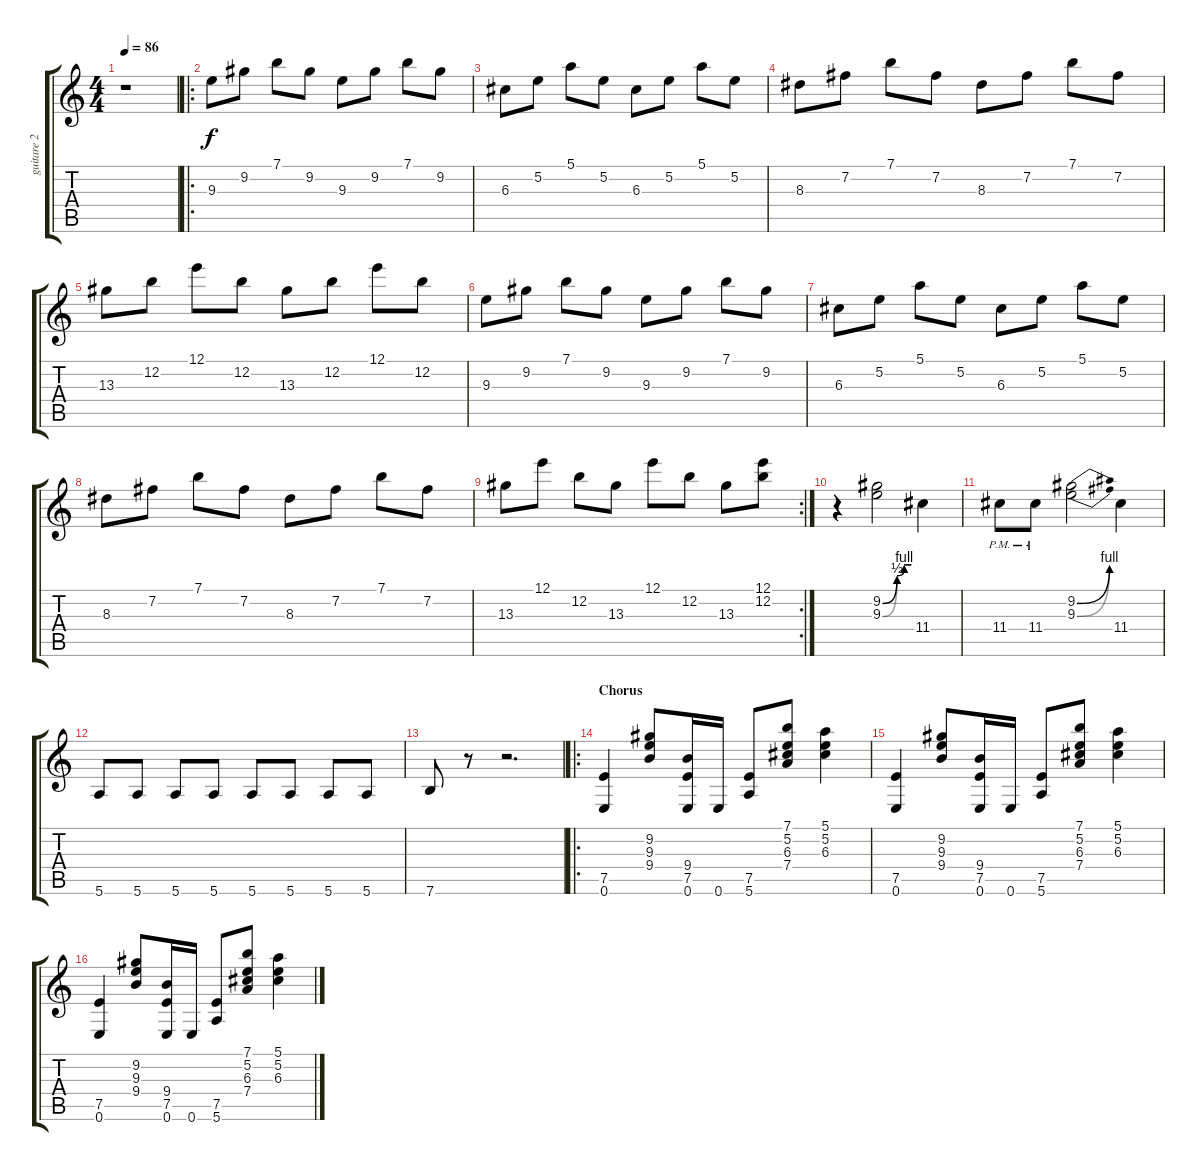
\track ("guitare 2" "guitare 2") {instrument overdrivenguitar}
\staff {score tabs}
\tuning (E4 B3 G3 D3 A2 E2) {hide}
\ts (4 4)
\tempo 86
\clef g2
\ks c
r.1{dy f} |
\ro
9.3.8 9.2.8 7.1.8 9.2.8 9.3.8 9.2.8 7.1.8 9.2.8 |
6.3.8 5.2.8 5.1.8 5.2.8 6.3.8 5.2.8 5.1.8 5.2.8 |
8.3.8 7.2.8 7.1.8 7.2.8 8.3.8 7.2.8 7.1.8 7.2.8 |
13.3.8 12.2.8 12.1.8 12.2.8 13.3.8 12.2.8 12.1.8 12.2.8 |
9.3.8 9.2.8 7.1.8 9.2.8 9.3.8 9.2.8 7.1.8 9.2.8 |
6.3.8 5.2.8 5.1.8 5.2.8 6.3.8 5.2.8 5.1.8 5.2.8 |
8.3.8 7.2.8 7.1.8 7.2.8 8.3.8 7.2.8 7.1.8 7.2.8 |
\rc 2
13.3.8 12.1.8 12.2.8 13.3.8 12.1.8 12.2.8 13.3.8 (12.1 12.2).8 |
r.4 (9.2{be (custom 0 0 30 2 45 4 60 4)} 9.3{be (custom 0 0 30 2 45 4 60 4)}).2 11.4.4 |
11.4{pm}.8 11.4{pm}.8 (9.2{be (bend 0 0 60 4)} 9.3{be (bend 0 0 60 4)}).2 11.4.4 |
5.6.8 5.6.8 5.6.8 5.6.8 5.6.8 5.6.8 5.6.8 5.6.8 |
7.6.8 r.8 r.2{d} |
\ro
\section ("" "Chorus")
(7.5 0.6).4 (9.2 9.3 9.4).8 (9.4 7.5 0.6).16 0.6.16 (7.5 5.6).8 (7.1 5.2 6.3 7.4).8 (5.1 5.2 6.3).4 |
(7.5 0.6).4 (9.2 9.3 9.4).8 (9.4 7.5 0.6).16 0.6.16 (7.5 5.6).8 (7.1 5.2 6.3 7.4).8 (5.1 5.2 6.3).4 |
(7.5 0.6).4 (9.2 9.3 9.4).8 (9.4 7.5 0.6).16 0.6.16 (7.5 5.6).8 (7.1 5.2 6.3 7.4).8 (5.1 5.2 6.3).4
